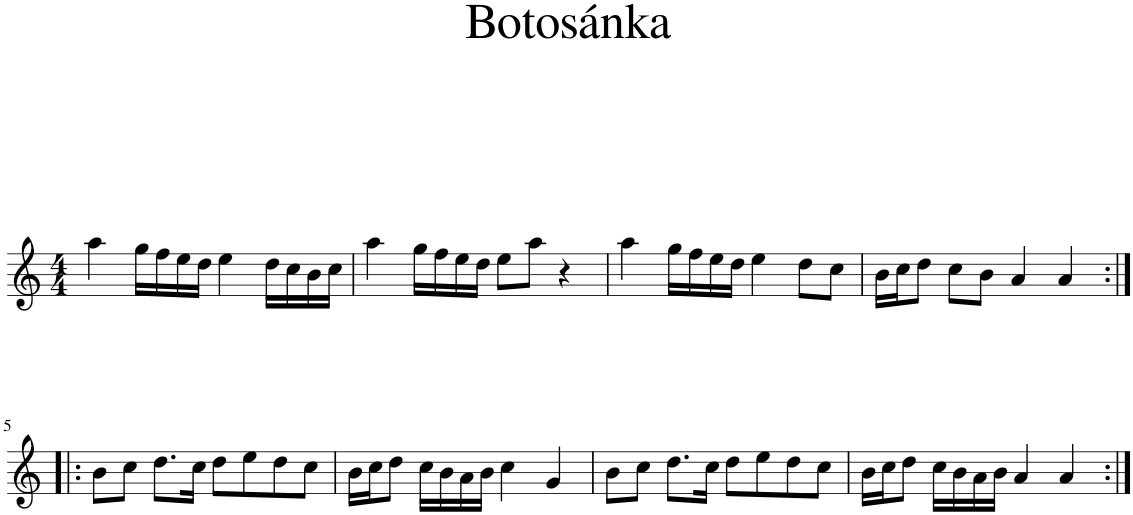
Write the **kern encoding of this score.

**kern
*part1
*staff1
*I"Piano
*I'Pno.
*clefG2
*k[]
*M4/4
=1
4aa\
16gg\LL
16ff\
16ee\
16dd\JJ
4ee\
16dd\LL
16cc\
16b\
16cc\JJ
=2
4aa\
16gg\LL
16ff\
16ee\
16dd\JJ
8ee\L
8aa\J
4r
=3
4aa\
16gg\LL
16ff\
16ee\
16dd\JJ
4ee\
8dd\L
8cc\J
=4
16b\LL
16cc\J
8dd\J
8cc\L
8b\J
4a/
4a/
!!LO:LB:g=z
=5:|!|:
8b\L
8cc\J
8.dd\L
16cc\Jk
8dd\L
8ee\
8dd\
8cc\J
=6
16b\LL
16cc\J
8dd\J
16cc\LL
16b\
16a\
16b\JJ
4cc\
4g/
=7
8b\L
8cc\J
8.dd\L
16cc\Jk
8dd\L
8ee\
8dd\
8cc\J
=8
16b\LL
16cc\J
8dd\J
16cc\LL
16b\
16a\
16b\JJ
4a/
4a/
=:|!
*-
